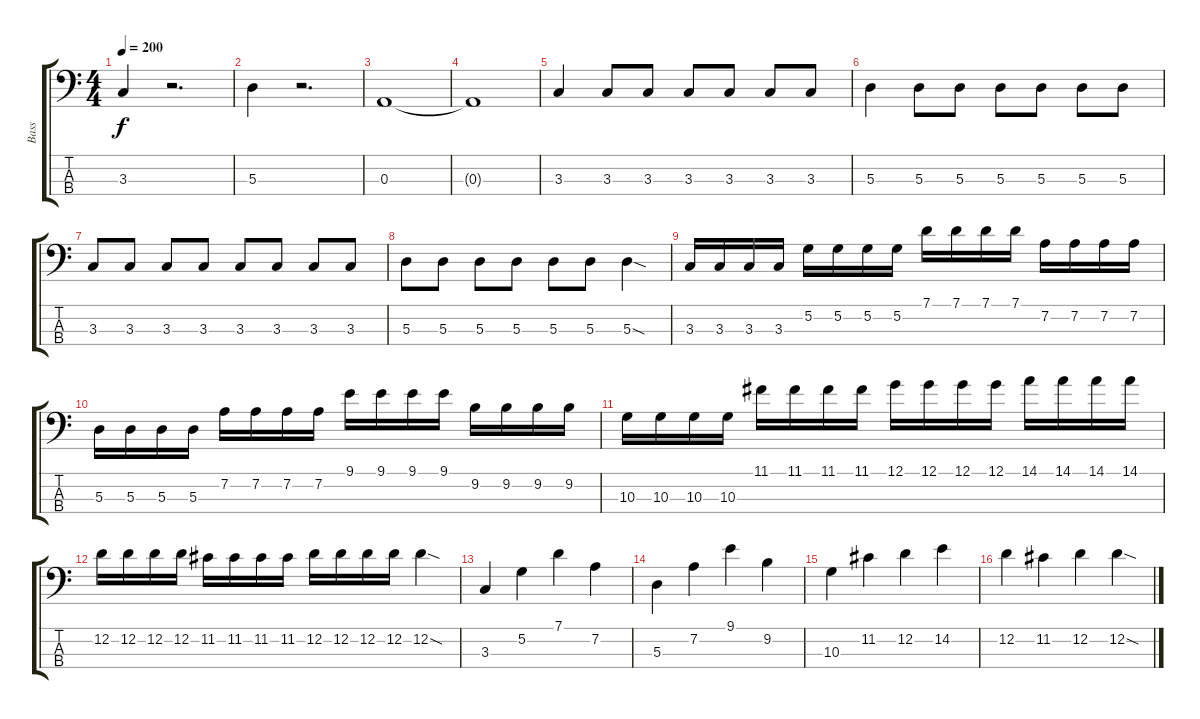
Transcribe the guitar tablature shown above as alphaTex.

\track ("Bass" "Bass") {mute instrument electricbasspick}
\staff {score tabs}
\tuning (G2 D2 A1 D1) {hide}
\ts (4 4)
\tempo 200
\clef f4
\ks c
3.3.4{dy f instrument electricbasspick} r.2{d} |
5.3.4 r.2{d} |
0.3.1 |
0.3{t}.1 |
3.3.4 3.3.8 3.3.8 3.3.8 3.3.8 3.3.8 3.3.8 |
5.3.4 5.3.8 5.3.8 5.3.8 5.3.8 5.3.8 5.3.8 |
3.3.8 3.3.8 3.3.8 3.3.8 3.3.8 3.3.8 3.3.8 3.3.8 |
5.3.8 5.3.8 5.3.8 5.3.8 5.3.8 5.3.8 5.3{sod}.4 |
3.3.16 3.3.16 3.3.16 3.3.16 5.2.16 5.2.16 5.2.16 5.2.16 7.1.16 7.1.16 7.1.16 7.1.16 7.2.16 7.2.16 7.2.16 7.2.16 |
5.3.16 5.3.16 5.3.16 5.3.16 7.2.16 7.2.16 7.2.16 7.2.16 9.1.16 9.1.16 9.1.16 9.1.16 9.2.16 9.2.16 9.2.16 9.2.16 |
10.3.16 10.3.16 10.3.16 10.3.16 11.1.16 11.1.16 11.1.16 11.1.16 12.1.16 12.1.16 12.1.16 12.1.16 14.1.16 14.1.16 14.1.16 14.1.16 |
12.2.16 12.2.16 12.2.16 12.2.16 11.2.16 11.2.16 11.2.16 11.2.16 12.2.16 12.2.16 12.2.16 12.2.16 12.2{sod}.4 |
3.3.4 5.2.4 7.1.4 7.2.4 |
5.3.4 7.2.4 9.1.4 9.2.4 |
10.3.4 11.2.4 12.2.4 14.2.4 |
12.2.4 11.2.4 12.2.4 12.2{sod}.4
